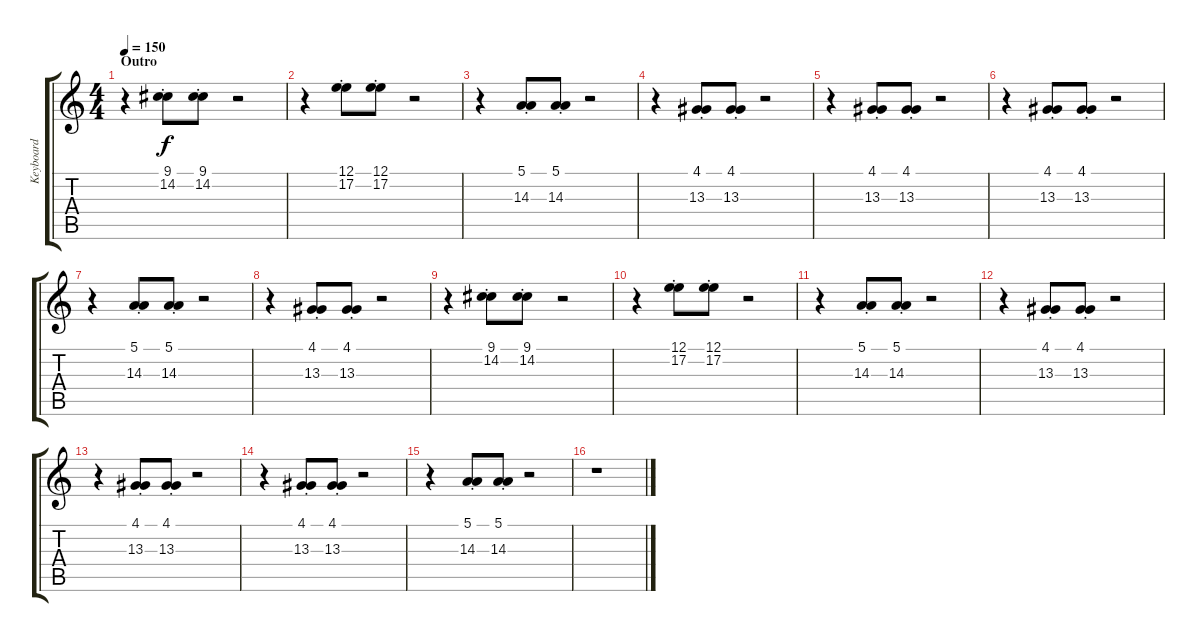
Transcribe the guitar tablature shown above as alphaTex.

\track ("Keyboard" "Keyboard") {instrument lead8bassandlead}
\staff {score tabs}
\tuning (E4 B3 G3 D3 A2 E2) {hide}
\ts (4 4)
\section ("" "Outro")
\tempo 150
\clef g2
\ks c
r.4{dy f} (9.1{st} 14.2{st}).8 (9.1{st} 14.2{st}).8 r.2 |
r.4 (12.1{st} 17.2{st}).8 (12.1{st} 17.2{st}).8 r.2 |
r.4 (5.1{st} 14.3{st}).8 (5.1{st} 14.3{st}).8 r.2 |
r.4 (4.1{st} 13.3{st}).8 (4.1{st} 13.3{st}).8 r.2 |
r.4 (4.1{st} 13.3{st}).8 (4.1{st} 13.3{st}).8 r.2 |
r.4 (4.1{st} 13.3{st}).8 (4.1{st} 13.3{st}).8 r.2 |
r.4 (5.1{st} 14.3{st}).8 (5.1{st} 14.3{st}).8 r.2 |
r.4 (4.1{st} 13.3{st}).8 (4.1{st} 13.3{st}).8 r.2 |
r.4 (9.1{st} 14.2{st}).8 (9.1{st} 14.2{st}).8 r.2 |
r.4 (12.1{st} 17.2{st}).8 (12.1{st} 17.2{st}).8 r.2 |
r.4 (5.1{st} 14.3{st}).8 (5.1{st} 14.3{st}).8 r.2 |
r.4 (4.1{st} 13.3{st}).8 (4.1{st} 13.3{st}).8 r.2 |
r.4 (4.1{st} 13.3{st}).8 (4.1{st} 13.3{st}).8 r.2 |
r.4 (4.1{st} 13.3{st}).8 (4.1{st} 13.3{st}).8 r.2 |
r.4 (5.1{st} 14.3{st}).8 (5.1{st} 14.3{st}).8 r.2 |
r.1
